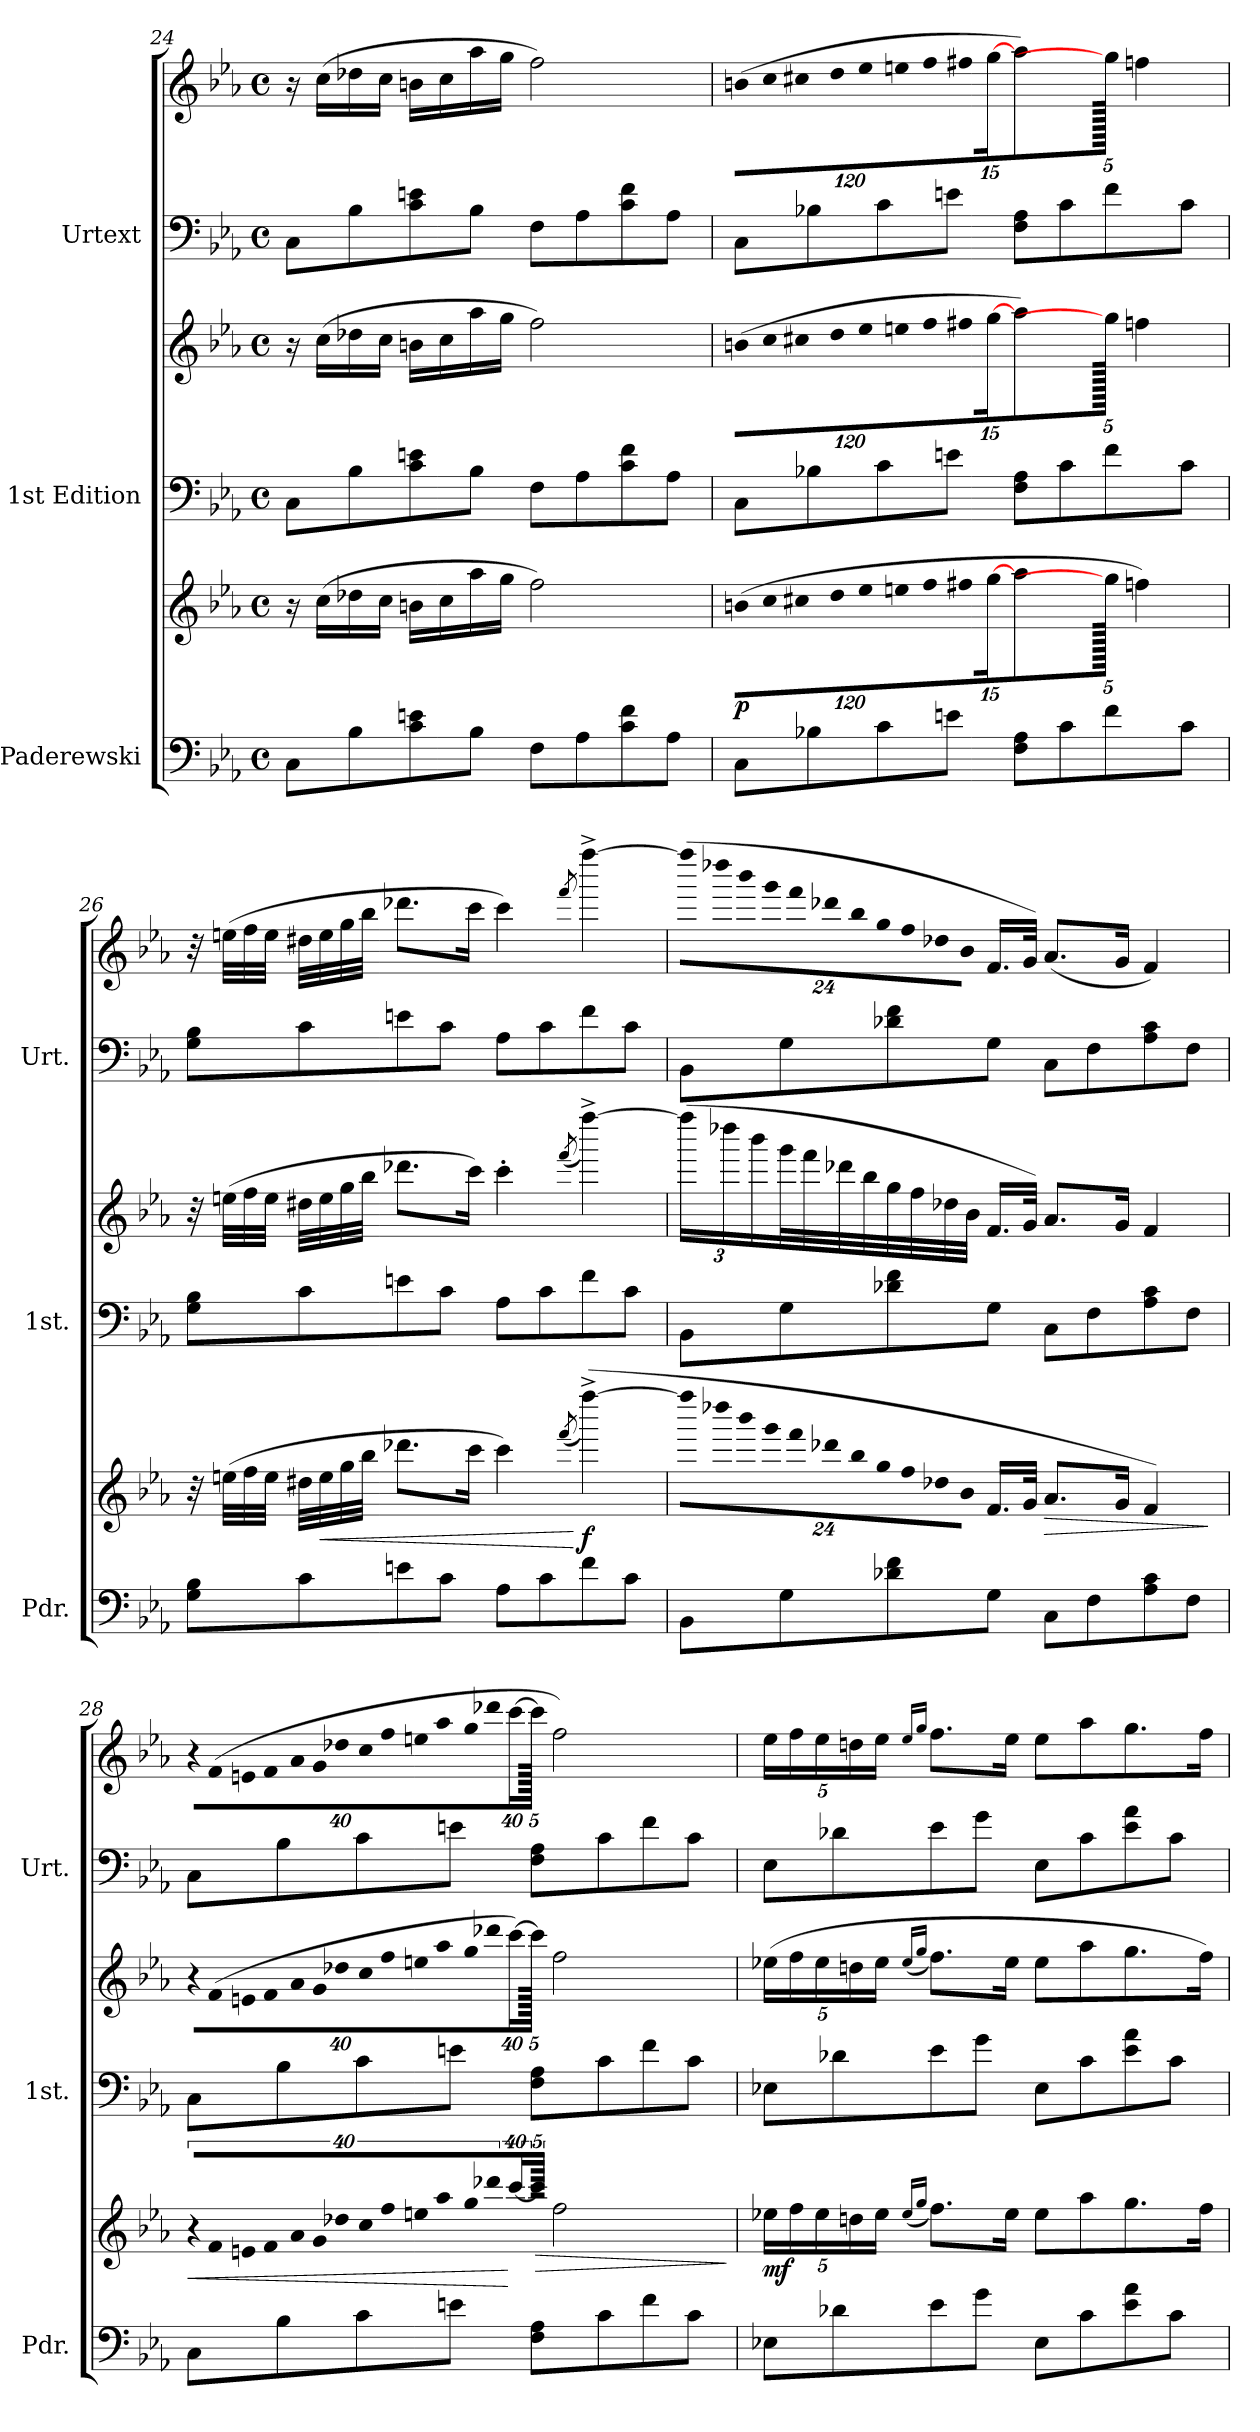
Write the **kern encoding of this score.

**kern	**kern	**dynam	**kern	**kern	**kern	**kern
*part3	*part3	*part3	*part2	*part2	*part1	*part1
*staff6	*staff5	*staff5/6	*staff4	*staff3	*staff2	*staff1
*I"Paderewski	*	*	*I"1st Edition	*	*I"Urtext	*
*I'Pdr.	*	*	*I'1st.	*	*I'Urt.	*
*clefF4	*clefG2	*	*clefF4	*clefG2	*clefF4	*clefG2
*k[b-e-a-]	*k[b-e-a-]	*	*k[b-e-a-]	*k[b-e-a-]	*k[b-e-a-]	*k[b-e-a-]
*M4/4	*M4/4	*	*M4/4	*M4/4	*M4/4	*M4/4
*met(c)	*met(c)	*	*met(c)	*met(c)	*met(c)	*met(c)
=24	=24	=24	=24	=24	=24	=24
8C\L	16r	.	8C\L	16r	8C\L	16r
.	(16cc\LL	.	.	(16cc\LL	.	(16cc\LL
8B-\	16dd-X\	.	8B-\	16dd-X\	8B-\	16dd-X\
.	16cc\JJ	.	.	16cc\JJ	.	16cc\JJ
8c\ 8en\	16bn\LL	.	8c\ 8en\	16bn\LL	8c\ 8en\	16bn\LL
.	16cc\	.	.	16cc\	.	16cc\
8B-\J	16aa-\	.	8B-\J	16aa-\	8B-\J	16aa-\
.	16gg\JJ	.	.	16gg\JJ	.	16gg\JJ
8F\L	2ff\)	.	8F\L	2ff\)	8F\L	2ff\)
8A-\	.	.	8A-\	.	8A-\	.
8c\ 8f\	.	.	8c\ 8f\	.	8c\ 8f\	.
8A-\J	.	.	8A-\J	.	8A-\J	.
!!LO:PB:g=z
=25	=25	=25	=25	=25	=25	=25
*	*Xbrackettup	*	*	*	*	*
!	!LO:N:vis=16	!	!	!	!	!
*	*	*	*	*Xbrackettup	*	*
!	!	!	!	!LO:N:vis=16	!	!
*	*	*	*	*	*	*Xbrackettup
!	!	!LO:DY:b	!	!	!	!LO:N:vis=16
8C\L	(1920%107bn\LL	p	8C\L	(1920%107bn\LL	8C\L	(1920%107bn\LL
!	!LO:N:vis=16	!	!	!LO:N:vis=16	!	!LO:N:vis=16
.	1920%107cc\	.	.	1920%107cc\	.	1920%107cc\
!	!LO:N:vis=16	!	!	!LO:N:vis=16	!	!LO:N:vis=16
.	1920%107cc#X\	.	.	1920%107cc#X\	.	1920%107cc#X\
8B-X\	.	.	8B-X\	.	8B-X\	.
!	!LO:N:vis=16	!	!	!LO:N:vis=16	!	!LO:N:vis=16
.	1920%107dd\	.	.	1920%107dd\	.	1920%107dd\
!	!LO:N:vis=16	!	!	!LO:N:vis=16	!	!LO:N:vis=16
.	1920%107ee-\	.	.	1920%107ee-\	.	1920%107ee-\
8c\	.	.	8c\	.	8c\	.
!	!LO:N:vis=16	!	!	!LO:N:vis=16	!	!LO:N:vis=16
.	1920%107een\	.	.	1920%107een\	.	1920%107een\
!	!LO:N:vis=16	!	!	!LO:N:vis=16	!	!LO:N:vis=16
.	1920%107ff\	.	.	1920%107ff\	.	1920%107ff\
8en\J	.	.	8en\J	.	8en\J	.
!	!LO:N:vis=16	!	!	!LO:N:vis=16	!	!LO:N:vis=16
.	1920%107ff#X\	.	.	1920%107ff#X\	.	1920%107ff#X\
.	[240%13gg\JJ	.	.	[240%13gg\JJ	.	[240%13gg\JJ
8F\ 8A-\L	4aa-\	.	8F\ 8A-\L	4aa-\)	8F\ 8A-\L	4aa-\)
8c\	.	.	8c\	.	8c\	.
8f\	640gg\JJ]	.	8f\	640gg\JJ]	8f\	640gg\JJ]
.	4ffn\)	.	.	4ffn\	.	4ffn\
8c\J	.	.	8c\J	.	8c\J	.
640ryy	.	.	640ryy	.	640ryy	.
=26	=26	=26	=26	=26	=26	=26
8G\ 8B-\L	32r	.	8G\ 8B-\L	32r	8G\ 8B-\L	32r
.	(32een\LLL	.	.	(32een\LLL	.	(32een\LLL
.	32ff\	.	.	32ff\	.	32ff\
.	32ee\JJJ	.	.	32ee\JJJ	.	32ee\JJJ
8c\	32dd#X\LLL	.	8c\	32dd#X\LLL	8c\	32dd#X\LLL
!	!	!LO:HP:b	!	!	!	!
.	32ee\	<	.	32ee\	.	32ee\
.	32gg\	.	.	32gg\	.	32gg\
.	32bb-\JJJ	.	.	32bb-\JJJ	.	32bb-\JJJ
8en\	8.ddd-X\L	.	8en\	8.ddd-X\L	8en\	8.ddd-X\L
8c\J	.	.	8c\J	.	8c\J	.
.	16ccc\Jk	.	.	16ccc\Jk)	.	16ccc\Jk
8A-\L	4ccc\)	.	8A-\L	4ccc'i\	8A-\L	4ccc\)
8c\	.	.	8c\	.	8c\	.
.	(>8qfff/	.	.	(8qfff/	.	8qfff/
!	!	!LO:DY:n=1:b	!	!	!	!
8f\	([4ffff^\)	[ f	8f\	[4ffff^\)	8f\	[4ffff^\
8c\J	.	.	8c\J	.	8c\J	.
!!LO:LB:g=z
=27	=27	=27	=27	=27	=27	=27
!	!LO:N:vis=16	!	!	!	!	!LO:N:vis=16
8BB-\L	384%13ffff\LL]	.	8BB-\L	(24ffffi\LL]	8BB-\L	(384%13ffff\LL]
!	!LO:N:vis=16	!	!	!	!	!LO:N:vis=16
.	384%13dddd-X\	.	.	.	.	384%13dddd-X\
.	.	.	.	24dddd-Xi\	.	.
!	!LO:N:vis=16	!	!	!	!	!LO:N:vis=16
.	384%13bbb-\	.	.	.	.	384%13bbb-\
.	.	.	.	24bbb-i\	.	.
!	!LO:N:vis=16	!	!	!	!	!LO:N:vis=16
.	384%13ggg\	.	.	.	.	384%13ggg\
8G\	.	.	8G\	32ggg\L	8G\	.
!	!LO:N:vis=16	!	!	!	!	!LO:N:vis=16
.	384%13fff\	.	.	.	.	384%13fff\
.	.	.	.	32fff\	.	.
!	!LO:N:vis=16	!	!	!	!	!LO:N:vis=16
.	384%13ddd-X\	.	.	.	.	384%13ddd-X\
.	.	.	.	32ddd-X\	.	.
!	!LO:N:vis=16	!	!	!	!	!LO:N:vis=16
.	384%13bb-\	.	.	.	.	384%13bb-\
.	.	.	.	32bb-\	.	.
!	!LO:N:vis=16	!	!	!	!	!LO:N:vis=16
.	384%13gg\	.	.	.	.	384%13gg\
8d-X\ 8f\	.	.	8d-X\ 8f\	32gg\	8d-X\ 8f\	.
!	!LO:N:vis=16	!	!	!	!	!LO:N:vis=16
.	384%13ff\	.	.	.	.	384%13ff\
.	.	.	.	32ff\	.	.
!	!LO:N:vis=16	!	!	!	!	!LO:N:vis=16
.	384%13dd-X\	.	.	.	.	384%13dd-X\
.	.	.	.	32dd-X\	.	.
!	!LO:N:vis=16	!	!	!	!	!LO:N:vis=16
.	384%13b-\JJ	.	.	.	.	384%13b-\JJ
.	.	.	.	32b-\JJJ	.	.
.	384ryy	.	.	.	.	384ryy
8G\J	16.f/LL	.	8G\J	16.f/LL	8G\J	16.f/LL
.	32g/JJk	.	.	32g/JJk)	.	32g/JJk)
!	!	!LO:HP:b	!	!	!	!
8C\L	8.a-/L	>	8C\L	8.a-/L	8C\L	(8.a-/L
8F\	.	.	8F\	.	8F\	.
.	16g/Jk	.	.	16g/Jk	.	16g/Jk
8A-\ 8c\	4f/)	.	8A-\ 8c\	4f/	8A-\ 8c\	4f/)
8F\J	.	.	8F\J	.	8F\J	.
.	.	]	.	.	.	.
=28	=28	=28	=28	=28	=28	=28
*	*brackettup	*	*	*	*	*
!	!LO:N:vis=16	!LO:HP:b	!	!LO:N:vis=16	!	!LO:N:vis=16
8C\L	640%23r	<	8C\L	640%23r	8C\L	640%23r
!	!LO:N:vis=16	!	!	!LO:N:vis=16	!	!LO:N:vis=16
.	640%23f/LL	.	.	(640%23f\LL	.	(640%23f\LL
!	!LO:N:vis=16	!	!	!LO:N:vis=16	!	!LO:N:vis=16
.	640%23en/	.	.	640%23en\	.	640%23en\
!	!LO:N:vis=16	!	!	!LO:N:vis=16	!	!LO:N:vis=16
.	640%23f/	.	.	640%23f\	.	640%23f\
8B-\	.	.	8B-\	.	8B-\	.
!	!LO:N:vis=16	!	!	!LO:N:vis=16	!	!LO:N:vis=16
.	640%23a-/	.	.	640%23a-\	.	640%23a-\
!	!LO:N:vis=16	!	!	!LO:N:vis=16	!	!LO:N:vis=16
.	640%23g/	.	.	640%23g\	.	640%23g\
!	!LO:N:vis=16	!	!	!LO:N:vis=16	!	!LO:N:vis=16
.	640%23dd-X/	.	.	640%23dd-X\	.	640%23dd-X\
8c\	.	.	8c\	.	8c\	.
!	!LO:N:vis=16	!	!	!LO:N:vis=16	!	!LO:N:vis=16
.	640%23cc/	.	.	640%23cc\	.	640%23cc\
!	!LO:N:vis=16	!	!	!LO:N:vis=16	!	!LO:N:vis=16
.	640%23ff/	.	.	640%23ff\	.	640%23ff\
!	!LO:N:vis=16	!	!	!LO:N:vis=16	!	!LO:N:vis=16
.	640%23een/	.	.	640%23een\	.	640%23een\
!	!LO:N:vis=16	!	!	!LO:N:vis=16	!	!LO:N:vis=16
.	640%23aa-/	.	.	640%23aa-\	.	640%23aa-\
8en\J	.	.	8en\J	.	8en\J	.
!	!LO:N:vis=16	!	!	!LO:N:vis=16	!	!LO:N:vis=16
.	640%23gg/	.	.	640%23gg\	.	640%23gg\
!	!LO:N:vis=16	!	!	!LO:N:vis=16	!	!LO:N:vis=16
.	640%23ddd-X/	.	.	640%23ddd-X\	.	640%23ddd-X\
.	[640%21ccc/JJ	[	.	[640%21ccc\JJ)	.	[640%21ccc\JJ
8F\ 8A-\L	320ccc/JJ]	.	8F\ 8A-\L	320ccc\JJ]	8F\ 8A-\L	320ccc\JJ]
!	!	!LO:HP:b	!	!	!	!
.	2ff\	>	.	2ff\	.	2ff\)
8c\	.	.	8c\	.	8c\	.
8f\	.	.	8f\	.	8f\	.
8c\J	.	.	8c\J	.	8c\J	.
320ryy	.	.	320ryy	.	320ryy	.
.	.	]	.	.	.	.
!!LO:PB:g=z
=29	=29	=29	=29	=29	=29	=29
*	*Xbrackettup	*	*	*	*	*
!	!	!LO:DY:b	!	!	!	!
8E-X\L	20ee-X\LL	mf	8E-X\L	(20ee-X\LL	8E-\L	20ee-\LL
.	20ff\	.	.	20ff\	.	20ff\
.	20ee-\	.	.	20ee-\	.	20ee-\
8d-X\	.	.	8d-X\	.	8d-X\	.
.	20ddn\	.	.	20ddn\	.	20ddn\
.	20ee-\JJ	.	.	20ee-\JJ	.	20ee-\JJ
.	(16qee-/LL	.	.	(16qee-/LL	.	16qee-/LL
.	16qgg/JJ	.	.	16qgg/JJ	.	16qgg/JJ
8e-\	8.ff\L)	.	8e-\	8.ff\L)	8e-\	8.ff\L
8g\J	.	.	8g\J	.	8g\J	.
.	16ee-\Jk	.	.	16ee-\Jk	.	16ee-\Jk
8E-\L	8ee-\L	.	8E-\L	8ee-\L	8E-\L	8ee-\L
8c\	8aa-\	.	8c\	8aa-\	8c\	8aa-\
8e-\ 8a-\	8.gg\	.	8e-\ 8a-\	8.gg\	8e-\ 8a-\	8.gg\
8c\J	.	.	8c\J	.	8c\J	.
.	16ff\Jk	.	.	16ff\Jk)	.	16ff\Jk
=	=	=	=	=	=	=
*-	*-	*-	*-	*-	*-	*-
